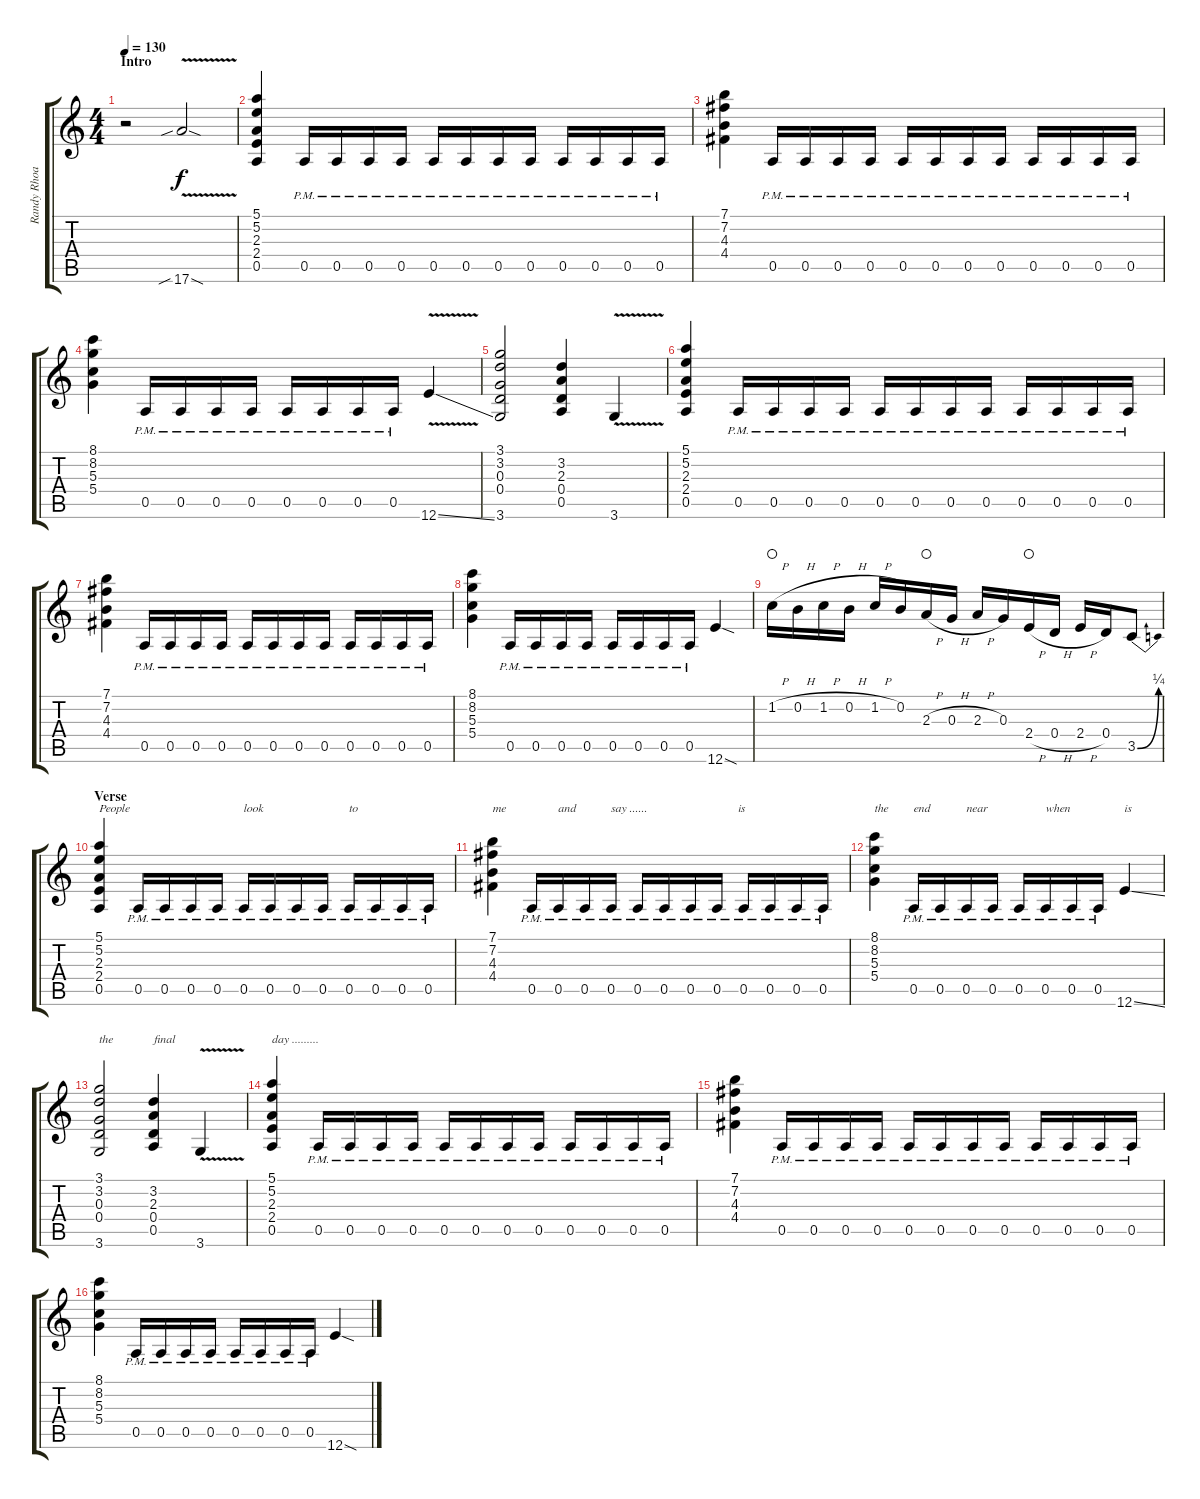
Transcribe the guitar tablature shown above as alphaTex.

\track ("Randy Rhoads" "Randy Rhoa") {instrument distortionguitar}
\staff {score tabs}
\tuning (E4 B3 G3 D3 A2 E2) {hide}
\ts (4 4)
\section ("" "Intro")
\tempo 130
\clef g2
\ks c
r.2{dy f instrument distortionguitar} 17.6{v sib sod}.2 |
(5.1 5.2 2.3 2.4 0.5).4 0.5{pm}.16 0.5{pm}.16 0.5{pm}.16 0.5{pm}.16 0.5{pm}.16 0.5{pm}.16 0.5{pm}.16 0.5{pm}.16 0.5{pm}.16 0.5{pm}.16 0.5{pm}.16 0.5{pm}.16 |
(7.1 7.2 4.3 4.4).4 0.5{pm}.16 0.5{pm}.16 0.5{pm}.16 0.5{pm}.16 0.5{pm}.16 0.5{pm}.16 0.5{pm}.16 0.5{pm}.16 0.5{pm}.16 0.5{pm}.16 0.5{pm}.16 0.5{pm}.16 |
(8.1 8.2 5.3 5.4).4 0.5{pm}.16 0.5{pm}.16 0.5{pm}.16 0.5{pm}.16 0.5{pm}.16 0.5{pm}.16 0.5{pm}.16 0.5{pm}.16 12.6{v ss}.4 |
(3.1 3.2 0.3 0.4 3.6).2 (3.2 2.3 0.4 0.5).4 3.6{v}.4 |
(5.1 5.2 2.3 2.4 0.5).4 0.5{pm}.16 0.5{pm}.16 0.5{pm}.16 0.5{pm}.16 0.5{pm}.16 0.5{pm}.16 0.5{pm}.16 0.5{pm}.16 0.5{pm}.16 0.5{pm}.16 0.5{pm}.16 0.5{pm}.16 |
(7.1 7.2 4.3 4.4).4 0.5{pm}.16 0.5{pm}.16 0.5{pm}.16 0.5{pm}.16 0.5{pm}.16 0.5{pm}.16 0.5{pm}.16 0.5{pm}.16 0.5{pm}.16 0.5{pm}.16 0.5{pm}.16 0.5{pm}.16 |
(8.1 8.2 5.3 5.4).4 0.5{pm}.16 0.5{pm}.16 0.5{pm}.16 0.5{pm}.16 0.5{pm}.16 0.5{pm}.16 0.5{pm}.16 0.5{pm}.16 12.6{sod}.4 |
1.2{h}.16{waho} 0.2{h}.16 1.2{h}.16 0.2{h}.16 1.2{h}.16 0.2.16 2.3{h}.16{waho} 0.3{h}.16 2.3{h}.16 0.3.16 2.4{h}.16{waho} 0.4{h}.16 2.4{h}.16 0.4.16 3.5{be (bend 0 0 60 1)}.8 |
\section ("" "Verse")
(5.1 5.2 2.3 2.4 0.5).4{txt "People"} 0.5{pm}.16 0.5{pm}.16 0.5{pm}.16 0.5{pm}.16 0.5{pm}.16{txt "look"} 0.5{pm}.16 0.5{pm}.16 0.5{pm}.16 0.5{pm}.16{txt "to"} 0.5{pm}.16 0.5{pm}.16 0.5{pm}.16 |
(7.1 7.2 4.3 4.4).4{txt "me"} 0.5{pm}.16 0.5{pm}.16{txt "and"} 0.5{pm}.16 0.5{pm}.16{txt "say ......"} 0.5{pm}.16 0.5{pm}.16 0.5{pm}.16 0.5{pm}.16{txt "       is"} 0.5{pm}.16 0.5{pm}.16 0.5{pm}.16 0.5{pm}.16 |
(8.1 8.2 5.3 5.4).4{txt "the"} 0.5{pm}.16{txt "end"} 0.5{pm}.16 0.5{pm}.16{txt "near"} 0.5{pm}.16 0.5{pm}.16 0.5{pm}.16{txt "when"} 0.5{pm}.16 0.5{pm}.16 12.6{ss}.4{txt "is"} |
(3.1 3.2 0.3 0.4 3.6).2{txt "the"} (3.2 2.3 0.4 0.5).4{txt "final"} 3.6{v}.4 |
(5.1 5.2 2.3 2.4 0.5).4{txt "day ........."} 0.5{pm}.16 0.5{pm}.16 0.5{pm}.16 0.5{pm}.16 0.5{pm}.16 0.5{pm}.16 0.5{pm}.16 0.5{pm}.16 0.5{pm}.16 0.5{pm}.16 0.5{pm}.16 0.5{pm}.16 |
(7.1 7.2 4.3 4.4).4 0.5{pm}.16 0.5{pm}.16 0.5{pm}.16 0.5{pm}.16 0.5{pm}.16 0.5{pm}.16 0.5{pm}.16 0.5{pm}.16 0.5{pm}.16 0.5{pm}.16 0.5{pm}.16 0.5{pm}.16 |
(8.1 8.2 5.3 5.4).4 0.5{pm}.16 0.5{pm}.16 0.5{pm}.16 0.5{pm}.16 0.5{pm}.16 0.5{pm}.16 0.5{pm}.16 0.5{pm}.16 12.6{sod}.4
